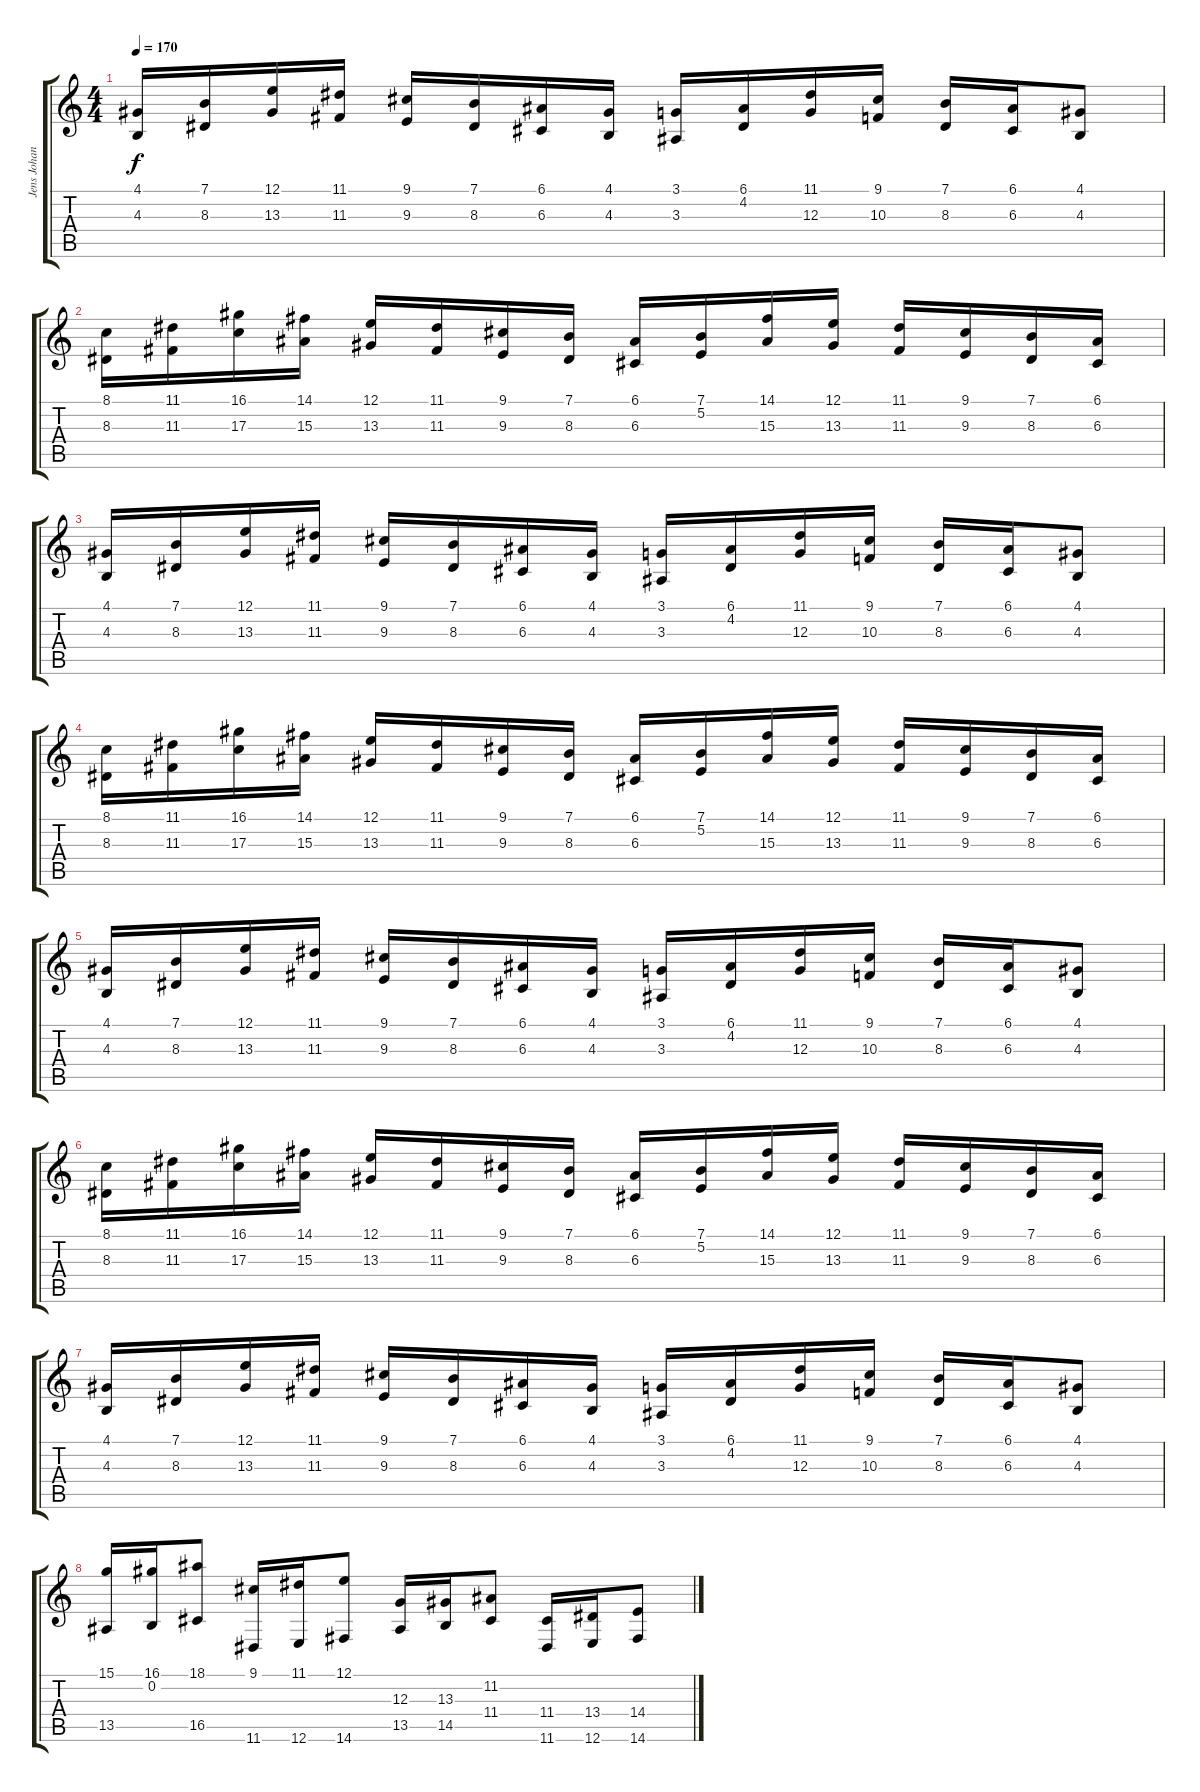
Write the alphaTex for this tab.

\track ("Jens Johansson" "Jens Johan") {instrument harpsichord}
\staff {score tabs}
\tuning (E4 B3 G3 D3 A2 E2) {hide}
\ts (4 4)
\tempo 170
\clef g2
\ks c
(4.1 4.3).16{dy f} (7.1 8.3).16 (12.1 13.3).16 (11.1 11.3).16 (9.1 9.3).16 (7.1 8.3).16 (6.1 6.3).16 (4.1 4.3).16 (3.1 3.3).16 (6.1 4.2).16 (11.1 12.3).16 (9.1 10.3).16 (7.1 8.3).16 (6.1 6.3).16 (4.1 4.3).8 |
(8.1 8.3).16 (11.1 11.3).16 (16.1 17.3).16 (14.1 15.3).16 (12.1 13.3).16 (11.1 11.3).16 (9.1 9.3).16 (7.1 8.3).16 (6.1 6.3).16 (7.1 5.2).16 (14.1 15.3).16 (12.1 13.3).16 (11.1 11.3).16 (9.1 9.3).16 (7.1 8.3).16 (6.1 6.3).16 |
(4.1 4.3).16 (7.1 8.3).16 (12.1 13.3).16 (11.1 11.3).16 (9.1 9.3).16 (7.1 8.3).16 (6.1 6.3).16 (4.1 4.3).16 (3.1 3.3).16 (6.1 4.2).16 (11.1 12.3).16 (9.1 10.3).16 (7.1 8.3).16 (6.1 6.3).16 (4.1 4.3).8 |
(8.1 8.3).16 (11.1 11.3).16 (16.1 17.3).16 (14.1 15.3).16 (12.1 13.3).16 (11.1 11.3).16 (9.1 9.3).16 (7.1 8.3).16 (6.1 6.3).16 (7.1 5.2).16 (14.1 15.3).16 (12.1 13.3).16 (11.1 11.3).16 (9.1 9.3).16 (7.1 8.3).16 (6.1 6.3).16 |
(4.1 4.3).16 (7.1 8.3).16 (12.1 13.3).16 (11.1 11.3).16 (9.1 9.3).16 (7.1 8.3).16 (6.1 6.3).16 (4.1 4.3).16 (3.1 3.3).16 (6.1 4.2).16 (11.1 12.3).16 (9.1 10.3).16 (7.1 8.3).16 (6.1 6.3).16 (4.1 4.3).8 |
(8.1 8.3).16 (11.1 11.3).16 (16.1 17.3).16 (14.1 15.3).16 (12.1 13.3).16 (11.1 11.3).16 (9.1 9.3).16 (7.1 8.3).16 (6.1 6.3).16 (7.1 5.2).16 (14.1 15.3).16 (12.1 13.3).16 (11.1 11.3).16 (9.1 9.3).16 (7.1 8.3).16 (6.1 6.3).16 |
(4.1 4.3).16 (7.1 8.3).16 (12.1 13.3).16 (11.1 11.3).16 (9.1 9.3).16 (7.1 8.3).16 (6.1 6.3).16 (4.1 4.3).16 (3.1 3.3).16 (6.1 4.2).16 (11.1 12.3).16 (9.1 10.3).16 (7.1 8.3).16 (6.1 6.3).16 (4.1 4.3).8 |
(15.1 13.5).16 (16.1 0.2).16 (18.1 16.5).8 (9.1 11.6).16 (11.1 12.6).16 (12.1 14.6).8 (12.3 13.5).16 (13.3 14.5).16 (11.2 11.4).8 (11.4 11.6).16 (13.4 12.6).16 (14.4 14.6).8
